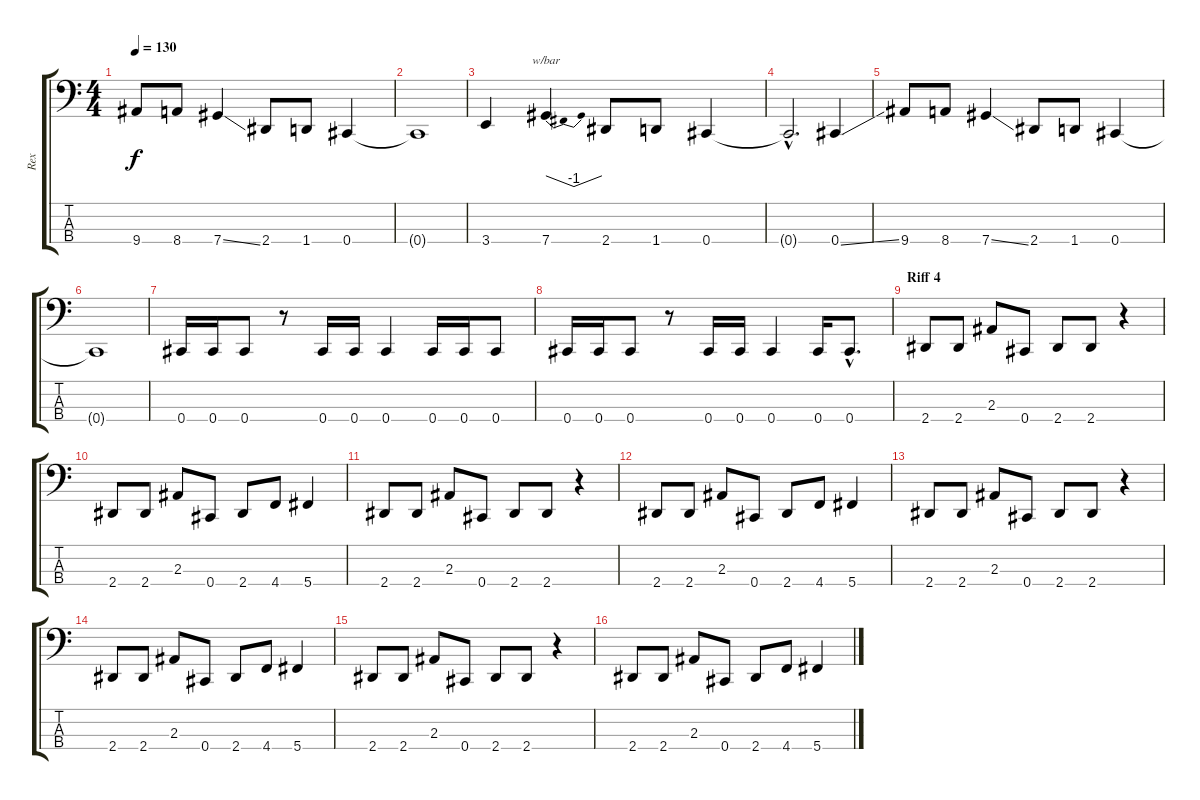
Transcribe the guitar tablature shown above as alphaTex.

\track ("Rex" "Rex") {instrument electricbasspick}
\staff {score tabs}
\tuning (Gb2 Db2 Ab1 Db1) {hide}
\ts (4 4)
\tempo 130
\clef f4
\ks c
9.4.8{dy f} 8.4.8 7.4{ss}.4 2.4.8 1.4.8 0.4.4 |
0.4{t}.1 |
3.4.4 7.4.4{tbe (dip default 0 0 30 -4 60 0)} 2.4.8 1.4.8 0.4.4 |
0.4{hac t}.2{d} 0.4{ss}.4 |
9.4.8 8.4.8 7.4{ss}.4 2.4.8 1.4.8 0.4.4 |
0.4{t}.1 |
0.4.16 0.4.16 0.4.8 r.8 0.4.16 0.4.16 0.4.4 0.4.16 0.4.16 0.4.8 |
0.4.16 0.4.16 0.4.8 r.8 0.4.16 0.4.16 0.4.4 0.4.16 0.4{hac}.8{d} |
\section ("" "Riff 4")
2.4.8 2.4.8 2.3.8 0.4.8 2.4.8 2.4.8 r.4 |
2.4.8 2.4.8 2.3.8 0.4.8 2.4.8 4.4.8 5.4.4 |
2.4.8 2.4.8 2.3.8 0.4.8 2.4.8 2.4.8 r.4 |
2.4.8 2.4.8 2.3.8 0.4.8 2.4.8 4.4.8 5.4.4 |
2.4.8 2.4.8 2.3.8 0.4.8 2.4.8 2.4.8 r.4 |
2.4.8 2.4.8 2.3.8 0.4.8 2.4.8 4.4.8 5.4.4 |
2.4.8 2.4.8 2.3.8 0.4.8 2.4.8 2.4.8 r.4 |
2.4.8 2.4.8 2.3.8 0.4.8 2.4.8 4.4.8 5.4.4
